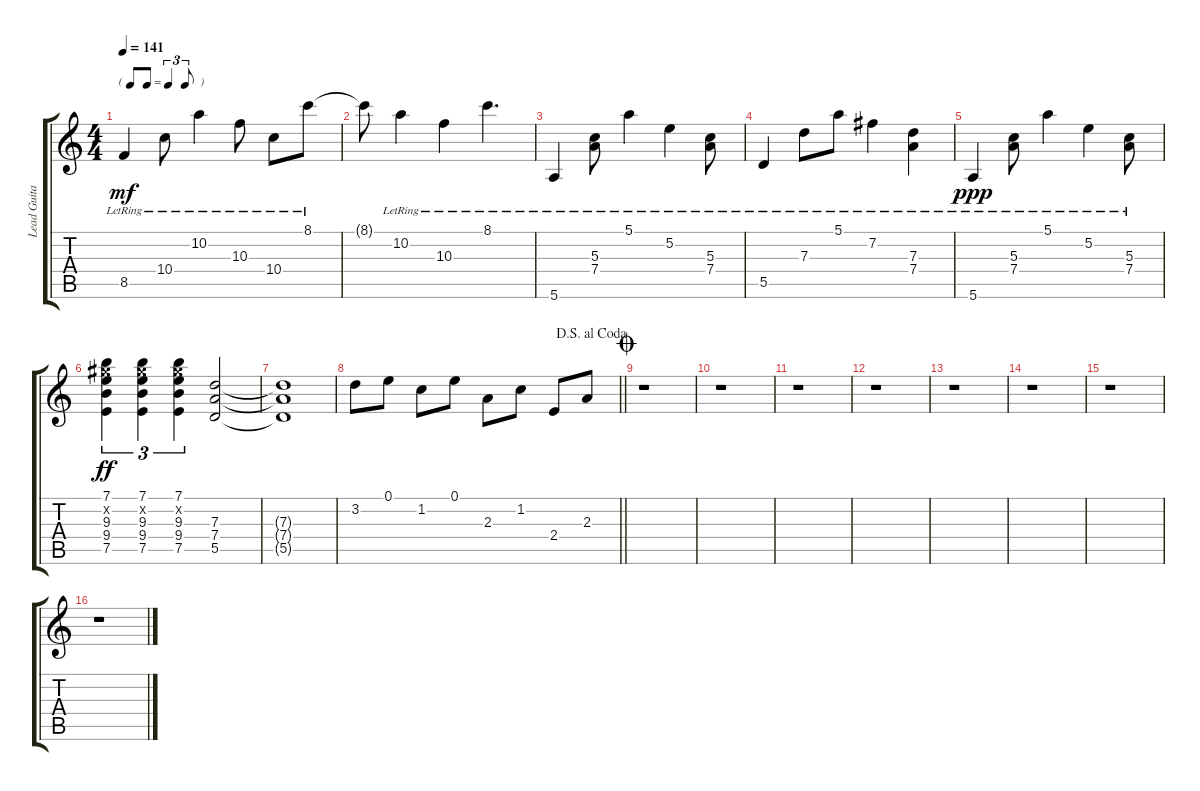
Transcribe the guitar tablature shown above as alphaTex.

\track ("Lead Guitar - Clean" "Lead Guita") {instrument electricguitarclean}
\staff {score tabs}
\tuning (E4 B3 G3 D3 A2 E2) {hide}
\ts (4 4)
\tf triplet8th
\tempo 141
\clef g2
\ks c
8.5{lr}.4{dy mf} 10.4{lr}.8 10.2{lr}.4 10.3{lr}.8 10.4{lr}.8 8.1{lr}.8 |
8.1{t}.8 10.2{lr}.4 10.3{lr}.4 8.1{lr}.4{d} |
5.6{lr}.4 (5.3{lr} 7.4{lr}).8 5.1{lr}.4 5.2{lr}.4 (5.3{lr} 7.4{lr}).8 |
5.5{lr}.4 7.3{lr}.8 5.1{lr}.8 7.2{lr}.4 (7.3{lr} 7.4{lr}).4 |
5.6{lr}.4{dy ppp} (5.3{lr} 7.4{lr}).8 5.1{lr}.4 5.2{lr}.4 (5.3{lr} 7.4{lr}).8 |
(7.1 9.2{x} 9.3 9.4 7.5).4{tu (3 2) dy ff} (7.1 9.2{x} 9.3 9.4 7.5).4{tu (3 2)} (7.1 9.2{x} 9.3 9.4 7.5).4{tu (3 2)} (7.3 7.4 5.5).2 |
(7.3{t} 7.4{t} 5.5{t}).1 |
\jump dalsegnoalcoda
\barLineRight lightlight
3.2.8 0.1.8 1.2.8 0.1.8 2.3.8 1.2.8 2.4.8 2.3.8 |
\jump coda
r.1 |
r.1 |
r.1 |
r.1 |
r.1 |
r.1 |
r.1 |
r.1
